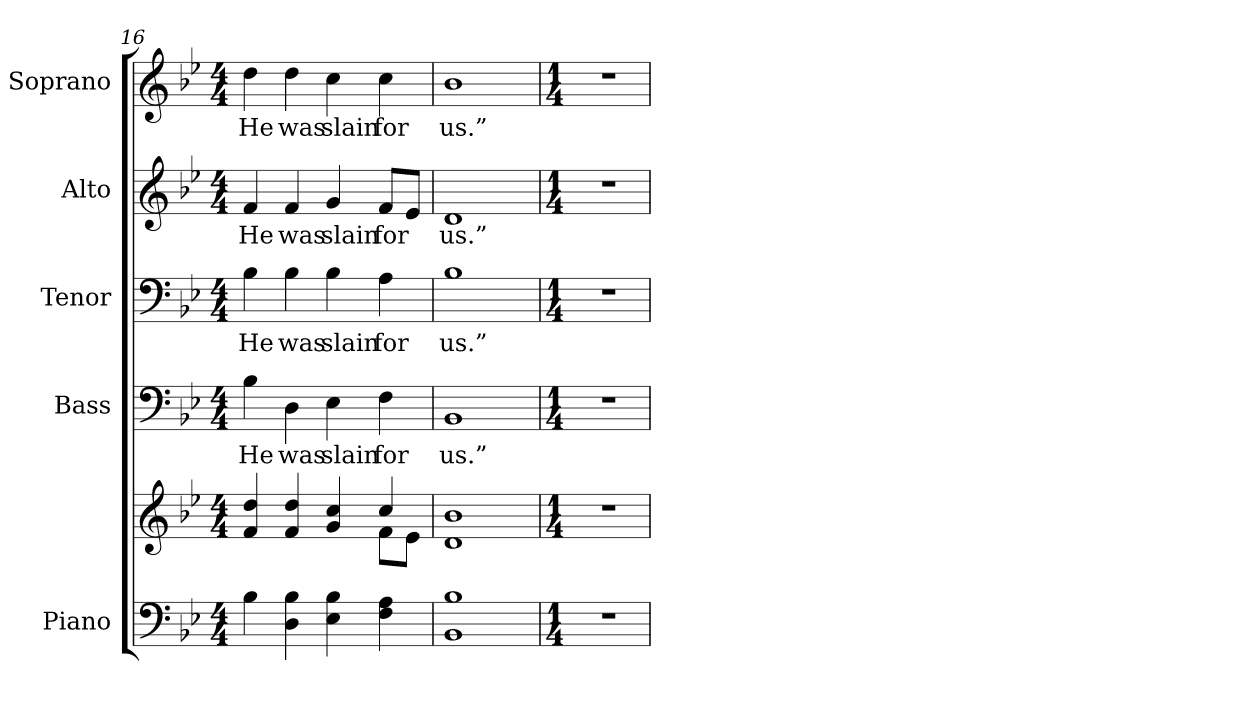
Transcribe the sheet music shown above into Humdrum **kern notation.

**kern	**kern	**kern	**text	**kern	**text	**kern	**text	**kern	**text
*part5	*part5	*part4	*part4	*part3	*part3	*part2	*part2	*part1	*part1
*staff6	*staff5	*staff4	*staff4	*staff3	*staff3	*staff2	*staff2	*staff1	*staff1
*I"Piano	*	*I"Bass	*	*I"Tenor	*	*I"Alto	*	*I"Soprano	*
*I'Pno.	*	*I'B.	*	*I'T.	*	*I'A.	*	*I'S.	*
*clefF4	*clefG2	*clefF4	*	*clefF4	*	*clefG2	*	*clefG2	*
*k[b-e-]	*k[b-e-]	*k[b-e-]	*	*k[b-e-]	*	*k[b-e-]	*	*k[b-e-]	*
*B-:	*B-:	*B-:	*	*B-:	*	*B-:	*	*B-:	*
*M4/4	*M4/4	*M4/4	*	*M4/4	*	*M4/4	*	*M4/4	*
=16	=16	=16	=16	=16	=16	=16	=16	=16	=16
*	*^	*	*	*	*	*	*	*	*
!	!	!	!	!LO:LY:b:color=#000000	!	!	!	!	!	!
!	!	!	!	!	!	!LO:LY:b:color=#000000	!	!	!	!
!	!	!	!	!	!	!	!	!LO:LY:b:color=#000000	!	!
!	!	!	!	!	!	!	!	!	!	!LO:LY:b:color=#000000
4B-i\	4fi/ 4ddi	2ryy	4B-i\	He	4B-i\	He	4fi/	He	4ddi\	He
!	!	!	!	!LO:LY:b:color=#000000	!	!	!	!	!	!
!	!	!	!	!	!	!LO:LY:b:color=#000000	!	!	!	!
!	!	!	!	!	!	!	!	!LO:LY:b:color=#000000	!	!
!	!	!	!	!	!	!	!	!	!	!LO:LY:b:color=#000000
4Di\ 4B-i	4fi/ 4ddi	.	4Di\	was	4B-i\	was	4fi/	was	4ddi\	was
!	!	!	!	!LO:LY:b:color=#000000	!	!	!	!	!	!
!	!	!	!	!	!	!LO:LY:b:color=#000000	!	!	!	!
!	!	!	!	!	!	!	!	!LO:LY:b:color=#000000	!	!
!	!	!	!	!	!	!	!	!	!	!LO:LY:b:color=#000000
4E-i\ 4B-i	4gi/ 4cci	4ryy	4E-i\	slain	4B-i\	slain	4gi/	slain	4cci\	slain
!	!	!	!	!LO:LY:b:color=#000000	!	!	!	!	!	!
!	!	!	!	!	!	!LO:LY:b:color=#000000	!	!	!	!
!	!	!	!	!	!	!	!	!LO:LY:b:color=#000000	!	!
!	!	!	!	!	!	!	!	!	!	!LO:LY:b:color=#000000
4Fi\ 4Ai	4cci/	8fi\L	4Fi\	for	4Ai\	for	8fi/L	for	4cci\	for
.	.	8e-i\J	.	.	.	.	8e-i/J	.	.	.
*	*v	*v	*	*	*	*	*	*	*	*
!!LO:PB:g=z
=17	=17	=17	=17	=17	=17	=17	=17	=17	=17
*	*^	*	*	*	*	*	*	*	*
!	!	!	!	!LO:LY:b:color=#000000	!	!	!	!	!	!
*	*v	*v	*	*	*	*	*	*	*	*
*	*^	*	*	*	*	*	*	*	*
!	!	!	!	!	!	!LO:LY:b:color=#000000	!	!	!	!
*	*v	*v	*	*	*	*	*	*	*	*
*	*^	*	*	*	*	*	*	*	*
!	!	!	!	!	!	!	!	!LO:LY:b:color=#000000	!	!
*	*v	*v	*	*	*	*	*	*	*	*
*	*^	*	*	*	*	*	*	*	*
!	!	!	!	!	!	!	!	!	!	!LO:LY:b:color=#000000
*	*v	*v	*	*	*	*	*	*	*	*
1BB-i 1B-i	1di 1b-i	1BB-i	us.”	1B-i	us.”	1di	us.”	1b-i	us.”
=18	=18	=18	=18	=18	=18	=18	=18	=18	=18
*M1/4	*M1/4	*M1/4	*	*M1/4	*	*M1/4	*	*M1/4	*
!LO:N:vis=1	!LO:N:vis=1	!LO:N:vis=1	!	!LO:N:vis=1	!	!LO:N:vis=1	!	!LO:N:vis=1	!
4r	4r	4r	.	4r	.	4r	.	4r	.
=	=	=	=	=	=	=	=	=	=
*-	*-	*-	*-	*-	*-	*-	*-	*-	*-
